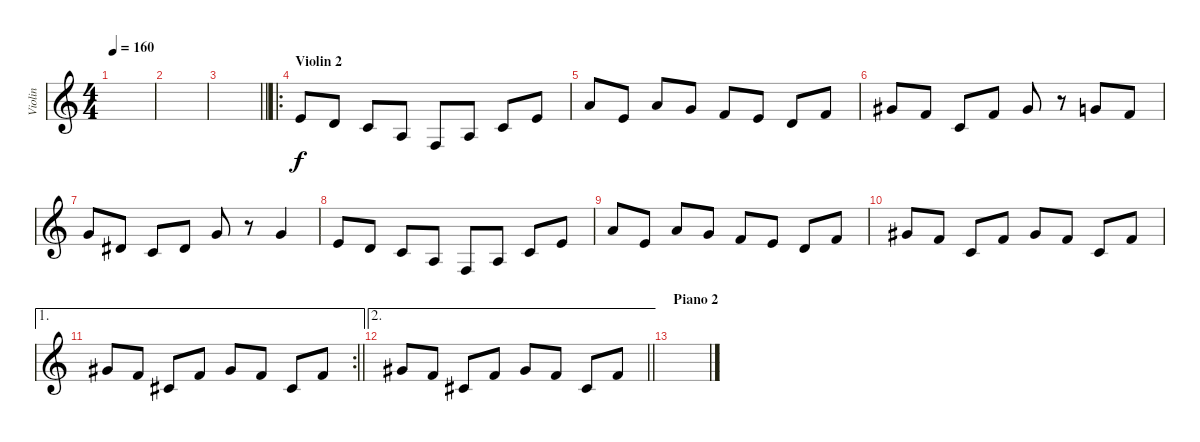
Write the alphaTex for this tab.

\track ("Violin" "Violin") {instrument violin}
\staff {score}
\tuning (E4 B3 G3 D3 A2 E2) {hide}
\ts (4 4)
\tempo 160
\clef g2
\ks c
|
|
\barLineRight lightlight
|
\ro
\section ("" "Violin 2")
0.1.8 3.2.8 1.2.8 2.3.8 3.4.8 2.3.8 1.2.8 0.1.8 |
5.1.8 0.1.8 5.1.8 3.1.8 1.1.8 0.1.8 3.2.8 1.1.8 |
4.1.8 1.1.8 1.2.8 1.1.8 13.3.8 r.8 3.1.8 1.1.8 |
3.1.8 4.2.8 1.2.8 4.2.8 3.1.8 r.8 8.2.4 |
0.1.8 3.2.8 1.2.8 2.3.8 3.4.8 2.3.8 1.2.8 0.1.8 |
5.1.8 0.1.8 5.1.8 3.1.8 1.1.8 0.1.8 3.2.8 1.1.8 |
4.1.8 1.1.8 1.2.8 1.1.8 9.2.8 1.1.8 1.2.8 1.1.8 |
\ae 1
\rc 2
\barLineRight lightlight
4.1.8 1.1.8 2.2.8 1.1.8 4.1.8 1.1.8 2.2.8 1.1.8 |
\ae 2
\barLineRight lightlight
4.1.8 1.1.8 2.2.8 1.1.8 4.1.8 1.1.8 2.2.8 1.1.8 |
\section ("" "Piano 2")
